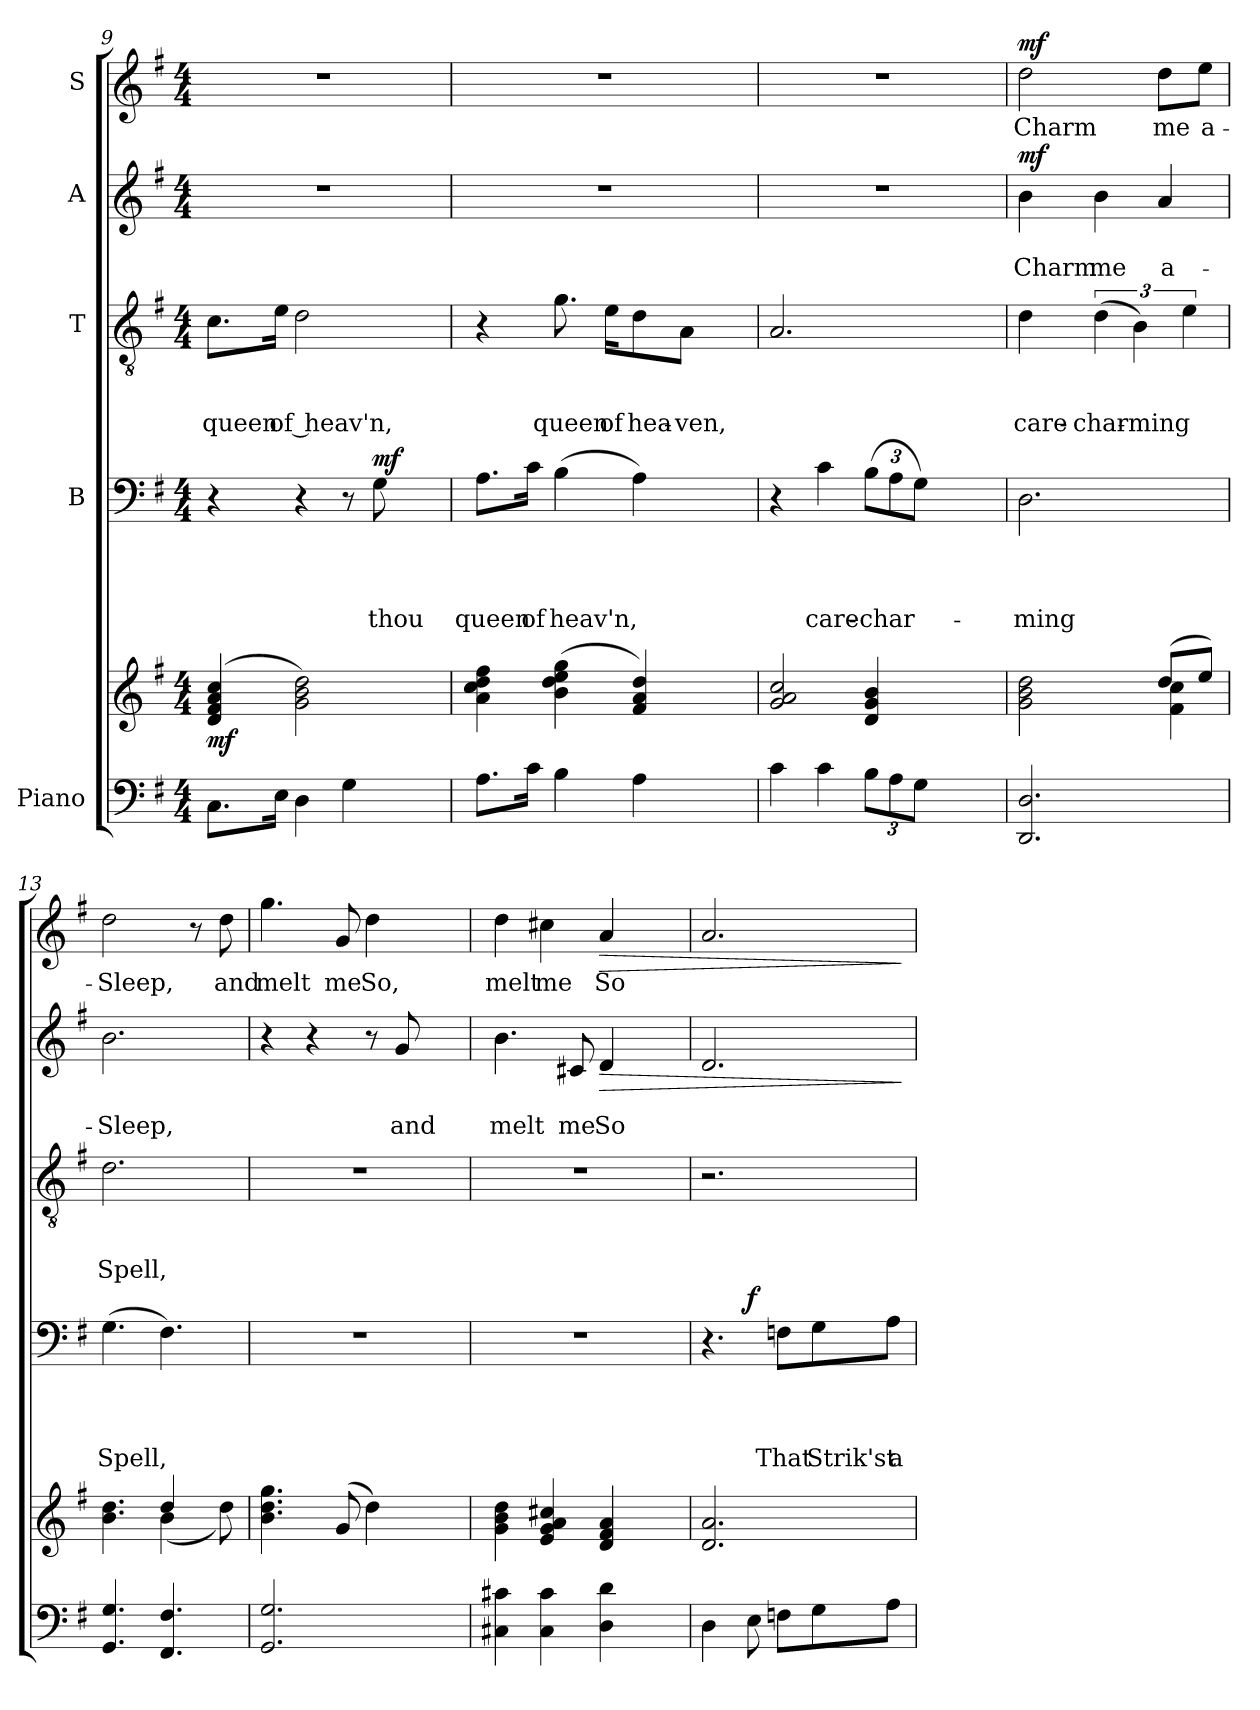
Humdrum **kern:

**kern	**kern	**dynam	**kern	**text	**text	**text	**text	**dynam	**kern	**text	**text	**text	**kern	**text	**text	**dynam	**kern	**text	**dynam
*part5	*part5	*part5	*part4	*part4	*part4	*part4	*part4	*part4	*part3	*part3	*part3	*part3	*part2	*part2	*part2	*part2	*part1	*part1	*part1
*staff6	*staff5	*staff5/6	*staff4	*staff4	*staff4	*staff4	*staff4	*staff4	*staff3	*staff3	*staff3	*staff3	*staff2	*staff2	*staff2	*staff2	*staff1	*staff1	*staff1
*I"Piano	*	*	*I"B	*	*	*	*	*	*I"T	*	*	*	*I"A	*	*	*	*I"S	*	*
*clefF4	*clefG2	*	*clefF4	*	*	*	*	*	*clefGv2	*	*	*	*clefG2	*	*	*	*clefG2	*	*
*k[f#]	*k[f#]	*	*k[f#]	*	*	*	*	*	*k[f#]	*	*	*	*k[f#]	*	*	*	*k[f#]	*	*
*G:	*G:	*	*G:	*	*	*	*	*	*G:	*	*	*	*G:	*	*	*	*G:	*	*
*M4/4	*M4/4	*	*M4/4	*	*	*	*	*	*M4/4	*	*	*	*M4/4	*	*	*	*M4/4	*	*
=9	=9	=9	=9	=9	=9	=9	=9	=9	=9	=9	=9	=9	=9	=9	=9	=9	=9	=9	=9
!	!	!LO:DY:b	!	!	!	!	!	!	!	!	!	!LO:LY:b	!	!	!	!	!	!	!
8.C\L	(<4d/ 4f#/ 4a/ 4cc/	mf	4r	.	.	.	.	.	8.c\L	.	.	queen	1r	.	.	.	1r	.	.
!	!	!	!	!	!	!	!	!	!	!	!	!LO:LY:b	!	!	!	!	!	!	!
16E\Jk	.	.	.	.	.	.	.	.	16e\Jk	.	.	of heav'n,	.	.	.	.	.	.	.
4D\	2g\ 2b\ 2dd\)	.	4r	.	.	.	.	.	2d\	.	.	.	.	.	.	.	.	.	.
4G\	.	.	8r	.	.	.	.	.	.	.	.	.	.	.	.	.	.	.	.
!	!	!	!	!	!	!	!LO:LY:b	!LO:DY:a	!	!	!	!	!	!	!	!	!	!	!
.	.	.	8G\	.	.	.	thou	mf	.	.	.	.	.	.	.	.	.	.	.
4ryy	4ryy	.	4ryy	.	.	.	.	.	4ryy	.	.	.	.	.	.	.	.	.	.
=10	=10	=10	=10	=10	=10	=10	=10	=10	=10	=10	=10	=10	=10	=10	=10	=10	=10	=10	=10
!	!	!	!	!	!	!	!LO:LY:b	!	!	!	!	!	!	!	!	!	!	!	!
8.A\L	4a\ 4cc\ 4dd\ 4ff#\	.	8.A\L	.	.	.	queen	.	4r	.	.	.	1r	.	.	.	1r	.	.
!	!	!	!	!	!	!	!LO:LY:b	!	!	!	!	!	!	!	!	!	!	!	!
16c\Jk	.	.	16c\Jk	.	.	.	of	.	.	.	.	.	.	.	.	.	.	.	.
!	!	!	!	!	!	!	!LO:LY:b	!	!	!	!	!LO:LY:b	!	!	!	!	!	!	!
4B\	(>4b\ 4dd\ 4ee\ 4gg\	.	(>4B\	.	.	.	heav'n,	.	8.g\	.	.	queen	.	.	.	.	.	.	.
!	!	!	!	!	!	!	!	!	!	!	!	!LO:LY:b	!	!	!	!	!	!	!
.	.	.	.	.	.	.	.	.	16e\KL	.	.	of	.	.	.	.	.	.	.
!	!	!	!	!	!	!	!	!	!	!	!	!LO:LY:b	!	!	!	!	!	!	!
4A\	4f#/ 4a/ 4dd/)	.	4A\)	.	.	.	.	.	8d\	.	.	hea-	.	.	.	.	.	.	.
!	!	!	!	!	!	!	!	!	!	!	!	!LO:LY:b	!	!	!	!	!	!	!
.	.	.	.	.	.	.	.	.	8A\J	.	.	-ven,	.	.	.	.	.	.	.
4ryy	4ryy	.	4ryy	.	.	.	.	.	4ryy	.	.	.	.	.	.	.	.	.	.
=11	=11	=11	=11	=11	=11	=11	=11	=11	=11	=11	=11	=11	=11	=11	=11	=11	=11	=11	=11
4c\	2g/ 2a/ 2cc/	.	4r	.	.	.	.	.	2.A/	.	.	.	1r	.	.	.	1r	.	.
!	!	!	!	!	!	!	!LO:LY:b	!	!	!	!	!	!	!	!	!	!	!	!
4c\	.	.	4c\	.	.	.	care-	.	.	.	.	.	.	.	.	.	.	.	.
*Xbrackettup	*	*	*Xbrackettup	*	*	*	*	*	*	*	*	*	*	*	*	*	*	*	*
!	!	!	!	!	!	!	!LO:LY:b	!	!	!	!	!	!	!	!	!	!	!	!
12B\L	4d/ 4g/ 4b/	.	(>12B\L	.	.	.	-char-	.	.	.	.	.	.	.	.	.	.	.	.
12A\	.	.	12A\	.	.	.	.	.	.	.	.	.	.	.	.	.	.	.	.
12G\J	.	.	12G\J)	.	.	.	.	.	.	.	.	.	.	.	.	.	.	.	.
4ryy	4ryy	.	4ryy	.	.	.	.	.	4ryy	.	.	.	.	.	.	.	.	.	.
=12	=12	=12	=12	=12	=12	=12	=12	=12	=12	=12	=12	=12	=12	=12	=12	=12	=12	=12	=12
*	*^	*	*	*	*	*	*	*	*	*	*	*	*	*	*	*	*	*	*
!	!	!	!	!	!	!	!	!LO:LY:b	!	!	!	!	!LO:LY:b	!	!	!LO:LY:b	!LO:DY:a	!	!LO:LY:b	!LO:DY:a
2.DD/ 2.D/	2ryy	2g\ 2b\ 2dd\	.	2.D\	.	.	.	-ming	.	4d\	.	.	care-	4b\	.	Charm	mf	2dd\	Charm	mf
!	!	!	!	!	!	!	!	!	!	!	!	!	!LO:LY:b	!	!	!LO:LY:b	!	!	!	!
.	.	.	.	.	.	.	.	.	.	(>6d\	.	.	-char-	4b\	.	me	.	.	.	.
!	!	!	!	!	!	!	!	!	!	!	!	!	!LO:LY:b	!	!	!	!	!	!	!
.	.	.	.	.	.	.	.	.	.	6B\)	.	.	-ming	.	.	.	.	.	.	.
!	!	!	!	!	!	!	!	!	!	!	!	!	!	!	!	!LO:LY:b	!	!	!LO:LY:b	!
.	(>8dd/L	4f#\ 4cc\	.	.	.	.	.	.	.	.	.	.	.	4a/	.	a-	.	8dd\L	me	.
.	.	.	.	.	.	.	.	.	.	6e\	.	.	.	.	.	.	.	.	.	.
!	!	!	!	!	!	!	!	!	!	!	!	!	!	!	!	!	!	!	!LO:LY:b	!
.	8ee/J)	.	.	.	.	.	.	.	.	.	.	.	.	.	.	.	.	8ee\J	a-	.
!!LO:PB:g=z
=13	=13	=13	=13	=13	=13	=13	=13	=13	=13	=13	=13	=13	=13	=13	=13	=13	=13	=13	=13	=13
!	!	!	!	!	!	!	!	!LO:LY:b	!	!	!	!	!LO:LY:b	!	!	!LO:LY:b	!	!	!LO:LY:b	!
4.GG/ 4.G/	4.ryy	4.b\ 4.dd\	.	(>4.G\	.	.	.	Spell,	.	2.d\	.	.	Spell,	2.b\	.	-Sleep,	.	2dd\	-Sleep,	.
4.FF#/ 4.F#/	4dd/	(<4b\	.	4.F#\)	.	.	.	.	.	.	.	.	.	.	.	.	.	.	.	.
.	.	.	.	.	.	.	.	.	.	.	.	.	.	.	.	.	.	8r	.	.
!	!	!	!	!	!	!	!	!	!	!	!	!	!	!	!	!	!	!	!LO:LY:b	!
.	8ryy	8dd\)	.	.	.	.	.	.	.	.	.	.	.	.	.	.	.	8dd\	and	.
=14	=14	=14	=14	=14	=14	=14	=14	=14	=14	=14	=14	=14	=14	=14	=14	=14	=14	=14	=14	=14
!	!	!	!	!	!	!	!	!	!	!	!	!	!	!	!	!	!	!	!LO:LY:b	!
*	*v	*v	*	*	*	*	*	*	*	*	*	*	*	*	*	*	*	*	*	*
2.GG/ 2.G/	4.b\ 4.dd\ 4.gg\	.	1r	.	.	.	.	.	1r	.	.	.	4r	.	.	.	4.gg\	melt	.
.	.	.	.	.	.	.	.	.	.	.	.	.	4r	.	.	.	.	.	.
!	!	!	!	!	!	!	!	!	!	!	!	!	!	!	!	!	!	!LO:LY:b	!
.	(<8g/	.	.	.	.	.	.	.	.	.	.	.	.	.	.	.	8g/	me	.
!	!	!	!	!	!	!	!	!	!	!	!	!	!	!	!	!	!	!LO:LY:b	!
.	4dd\)	.	.	.	.	.	.	.	.	.	.	.	8r	.	.	.	4dd\	So,	.
!	!	!	!	!	!	!	!	!	!	!	!	!	!	!	!LO:LY:b	!	!	!	!
.	.	.	.	.	.	.	.	.	.	.	.	.	8g/	.	and	.	.	.	.
4ryy	4ryy	.	.	.	.	.	.	.	.	.	.	.	4ryy	.	.	.	4ryy	.	.
=15	=15	=15	=15	=15	=15	=15	=15	=15	=15	=15	=15	=15	=15	=15	=15	=15	=15	=15	=15
!	!	!	!	!	!	!	!	!	!	!	!	!	!	!	!LO:LY:b	!	!	!LO:LY:b	!
4C#X\ 4c#X\	4g\ 4b\ 4dd\	.	1r	.	.	.	.	.	1r	.	.	.	4.b\	.	melt	.	4dd\	melt	.
!	!	!	!	!	!	!	!	!	!	!	!	!	!	!	!	!	!	!LO:LY:b	!
4C#\ 4c#\	4e/ 4g/ 4a/ 4cc#X/	.	.	.	.	.	.	.	.	.	.	.	.	.	.	.	4cc#X\	me	.
!	!	!	!	!	!	!	!	!	!	!	!	!	!	!	!LO:LY:b	!	!	!	!
.	.	.	.	.	.	.	.	.	.	.	.	.	8c#X/	.	me	.	.	.	.
!	!	!	!	!	!	!	!	!	!	!	!	!	!	!	!LO:LY:b	!LO:HP:b	!	!LO:LY:b	!LO:HP:b
4D\ 4d\	4d/ 4f#/ 4a/	.	.	.	.	.	.	.	.	.	.	.	4d/	.	So	>	4a/	So	>
4ryy	4ryy	.	.	.	.	.	.	.	.	.	.	.	4ryy	.	.	.	4ryy	.	.
=16	=16	=16	=16	=16	=16	=16	=16	=16	=16	=16	=16	=16	=16	=16	=16	=16	=16	=16	=16
*	*	*	*^	*	*	*	*	*	*	*	*	*	*	*	*	*	*	*	*
4D\	2.d/ 2.a/	.	4.r	4ryy	.	.	.	.	.	2.r	.	.	.	2.d/	.	.	.	2.a/	.	.
!	!	!	!	!	!	!	!	!	!LO:DY:a	!	!	!	!	!	!	!	!	!	!	!
8E\	.	.	.	2ryy	.	.	.	.	f	.	.	.	.	.	.	.	.	.	.	.
!	!	!	!	!	!	!	!	!LO:LY:b	!	!	!	!	!	!	!	!	!	!	!	!
8Fn\L	.	.	8Fn\L	.	.	.	.	That	.	.	.	.	.	.	.	.	.	.	.	.
!	!	!	!	!	!	!	!	!LO:LY:b	!	!	!	!	!	!	!	!	!	!	!	!
8G\	.	.	8G\	.	.	.	.	Strik'st	.	.	.	.	.	.	.	.	.	.	.	.
!	!	!	!	!	!	!	!	!LO:LY:b	!	!	!	!	!	!	!	!	!	!	!	!
8A\J	.	.	8A\J	.	.	.	.	a	.	.	.	.	.	.	.	.	.	.	.	.
.	.	.	.	.	.	.	.	.	.	.	.	.	.	.	.	.	]	.	.	]
*	*	*	*v	*v	*	*	*	*	*	*	*	*	*	*	*	*	*	*	*	*
=	=	=	=	=	=	=	=	=	=	=	=	=	=	=	=	=	=	=	=
*-	*-	*-	*-	*-	*-	*-	*-	*-	*-	*-	*-	*-	*-	*-	*-	*-	*-	*-	*-
